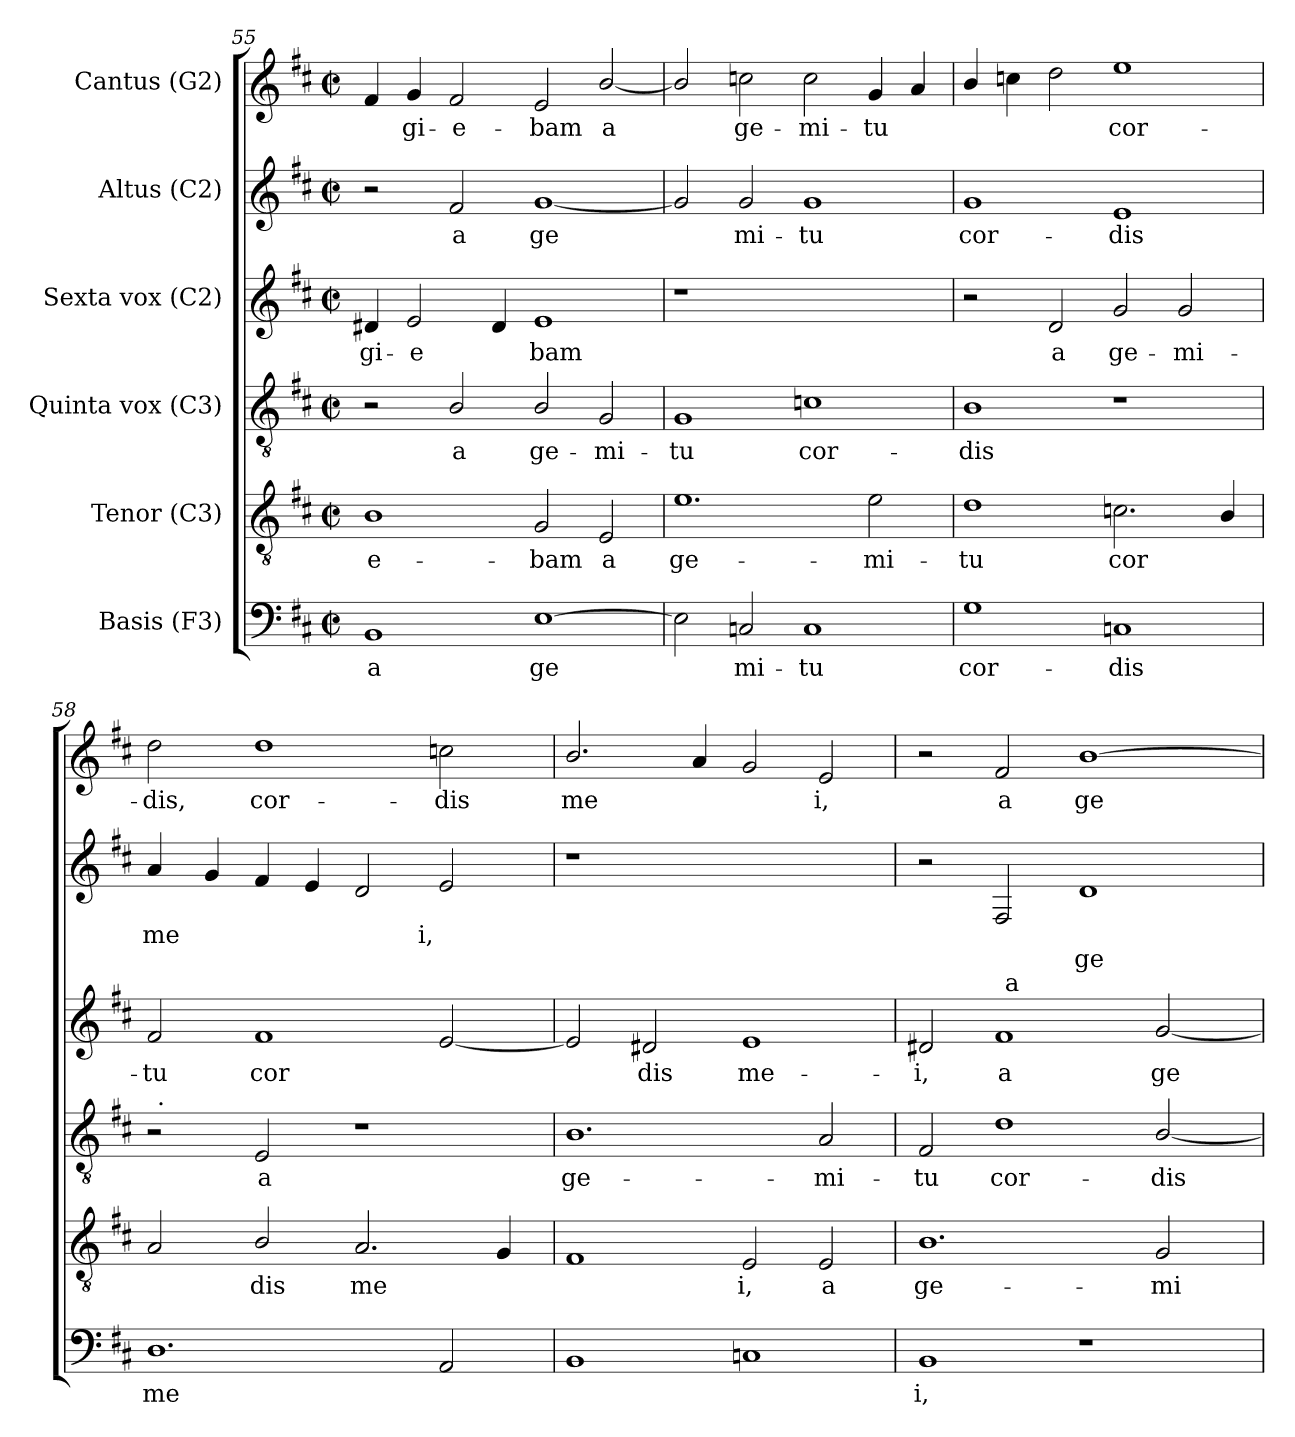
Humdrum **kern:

**kern	**text	**kern	**text	**kern	**text	**kern	**text	**kern	**text	**text	**kern	**text
*part6	*part6	*part5	*part5	*part4	*part4	*part3	*part3	*part2	*part2	*part2	*part1	*part1
*staff6	*staff6	*staff5	*staff5	*staff4	*staff4	*staff3	*staff3	*staff2	*staff2	*staff2	*staff1	*staff1
*I"Basis (F3)	*	*I"Tenor (C3)	*	*I"Quinta vox (C3)	*	*I"Sexta vox (C2)	*	*I"Altus (C2)	*	*	*I"Cantus (G2)	*
*clefF4	*	*clefGv2	*	*clefGv2	*	*clefG2	*	*clefG2	*	*	*clefG2	*
*k[f#c#]	*	*k[f#c#]	*	*k[f#c#]	*	*k[f#c#]	*	*k[f#c#]	*	*	*k[f#c#]	*
*D:	*	*D:	*	*D:	*	*D:	*	*D:	*	*	*D:	*
*M2/2	*	*M2/2	*	*M2/2	*	*M2/2	*	*M2/2	*	*	*M2/2	*
*met(c|)	*	*met(c|)	*	*met(c|)	*	*met(c|)	*	*met(c|)	*	*	*met(c|)	*
=55	=55	=55	=55	=55	=55	=55	=55	=55	=55	=55	=55	=55
!	!LO:LY:b:cj	!	!LO:LY:b:cj	!	!	!	!LO:LY:b:cj	!	!	!	!	!LO:LY:a:cj
1BB	a	1B	-e-	2r	.	4d#X/	-gi-	2r	.	.	4f#/	--
!	!	!	!	!	!	!	!LO:LY:b:cj	!	!	!	!	!LO:LY:a:cj
.	.	.	.	.	.	2e/	-e-	.	.	.	4g/	-gi-
!	!	!	!	!	!LO:LY:b:cj	!	!	!	!LO:LY:b:cj	!	!	!LO:LY:a:cj
.	.	.	.	2B/	a	.	.	2f#/	a	.	2f#/	-e-
!	!	!	!	!	!	!	!LO:LY:b:cj	!	!	!	!	!
.	.	.	.	.	.	4d#/	--	.	.	.	.	.
!	!LO:LY:b:cj	!	!LO:LY:b:cj	!	!LO:LY:b:cj	!	!LO:LY:b:cj	!	!LO:LY:b:cj	!	!	!LO:LY:a:cj
[<1E	ge-	2G/	-bam	2B/	ge-	1e	-bam	[<1g	ge-	.	2e/	-bam
!	!	!	!LO:LY:b:cj	!	!LO:LY:b:cj	!	!	!	!	!	!	!LO:LY:a:cj
.	.	2E/	a	2G/	-mi-	.	.	.	.	.	[<2b/	a
!!LO:PB:g=z
=56	=56	=56	=56	=56	=56	=56	=56	=56	=56	=56	=56	=56
!	!LO:LY:b:cj	!	!LO:LY:b:cj	!	!LO:LY:b:cj	!	!	!	!LO:LY:b:cj	!	!	!LO:LY:b:cj
2E\]	--	1.e	ge-	1G	-tu	1r	.	2g/]	--	.	2b/]	.
!	!LO:LY:b:cj	!	!	!	!	!	!	!	!LO:LY:b:cj	!	!	!LO:LY:b:cj
2Cn/	-mi-	.	.	.	.	.	.	2g/	-mi-	.	2ccn\	ge-
!	!LO:LY:b:cj	!	!	!	!LO:LY:b:cj	!	!	!	!LO:LY:b:cj	!	!	!LO:LY:b:cj
1C	-tu	.	.	1cn	cor-	1ryy	.	1g	-tu	.	2cc\	-mi-
!	!	!	!LO:LY:b:cj	!	!	!	!	!	!	!	!	!LO:LY:b:cj
.	.	2e\	-mi-	.	.	.	.	.	.	.	4g/	-tu
!	!	!	!	!	!	!	!	!	!	!	!	!LO:LY:b:cj
.	.	.	.	.	.	.	.	.	.	.	4a/	.
=57	=57	=57	=57	=57	=57	=57	=57	=57	=57	=57	=57	=57
!	!LO:LY:b:cj	!	!LO:LY:b:cj	!	!LO:LY:b:cj	!	!	!	!LO:LY:b:cj	!	!	!LO:LY:b:cj
1G	cor-	1d	-tu	1B	-dis	2r	.	1g	cor-	.	4b/	.
!	!	!	!	!	!	!	!	!	!	!	!	!LO:LY:b:cj
.	.	.	.	.	.	.	.	.	.	.	4cc\	.
!	!	!	!	!	!	!	!LO:LY:b:cj	!	!	!	!	!LO:LY:b:cj
.	.	.	.	.	.	2d/	a	.	.	.	2dd\	.
!	!LO:LY:b:cj	!	!LO:LY:b:cj	!	!	!	!LO:LY:b:cj	!	!LO:LY:b:cj	!	!	!LO:LY:b:cj
1Cn	-dis	2.cn\	cor-	1r	.	2g/	ge-	1e	-dis	.	1ee	cor-
!	!	!	!	!	!	!	!LO:LY:b:cj	!	!	!	!	!
.	.	.	.	.	.	2g/	-mi-	.	.	.	.	.
!	!	!	!LO:LY:b:cj	!	!	!	!	!	!	!	!	!
.	.	4B/	--	.	.	.	.	.	.	.	.	.
=58	=58	=58	=58	=58	=58	=58	=58	=58	=58	=58	=58	=58
!	!LO:LY:b:cj	!	!LO:LY:b:cj	!	!	!	!LO:LY:b:cj	!	!LO:LY:b:cj	!	!	!LO:LY:b:cj
*	*	*	*	*^	*	*	*	*	*	*	*	*
1.D	me-	2A/	--	2r	64ryy	.	2f#/	-tu	4a/	me-	.	2dd\	-dis,
!	!	!	!	!	!LO:TX:a:t=.	!	!	!	!	!	!	!	!
.	.	.	.	.	1ryy	.	.	.	.	.	.	.	.
!	!	!	!	!	!	!	!	!	!	!LO:LY:b:cj	!	!	!
.	.	.	.	.	.	.	.	.	4g/	--	.	.	.
!	!	!	!LO:LY:b:cj	!	!	!LO:LY:b:cj	!	!LO:LY:b:cj	!	!LO:LY:b:cj	!	!	!LO:LY:b:cj
.	.	2B/	-dis	2E/	.	a	1f#	cor-	4f#/	--	.	1dd	cor-
!	!	!	!	!	!	!	!	!	!	!LO:LY:b:cj	!	!	!
.	.	.	.	.	.	.	.	.	4e/	--	.	.	.
!	!	!	!LO:LY:b:cj	!	!	!	!	!	!	!LO:LY:b:cj	!	!	!
.	.	2.A/	me-	1r	.	.	.	.	2d/	--	.	.	.
.	.	.	.	.	2ryy	.	.	.	.	.	.	.	.
!	!LO:LY:b:cj	!	!	!	!	!	!	!LO:LY:b:cj	!	!LO:LY:b:cj	!	!	!LO:LY:b:cj
2AA/	--	.	.	.	.	.	[<2e/	--	2e/	-i,	.	2ccn\	-dis
.	.	.	.	.	4ryy	.	.	.	.	.	.	.	.
!	!	!	!LO:LY:b:cj	!	!	!	!	!	!	!	!	!	!
.	.	4G/	--	.	.	.	.	.	.	.	.	.	.
.	.	.	.	.	8...ryy	.	.	.	.	.	.	.	.
=59	=59	=59	=59	=59	=59	=59	=59	=59	=59	=59	=59	=59	=59
!	!LO:LY:b:cj	!	!LO:LY:b:cj	!	!	!LO:LY:b:cj	!	!LO:LY:b:cj	!	!	!	!	!LO:LY:b:cj
*	*	*	*	*v	*v	*	*	*	*	*	*	*	*
1BB	--	1F#	--	1.B	ge-	2e/]	--	1r	.	.	2.b/	me-
!	!	!	!	!	!	!	!LO:LY:b:cj	!	!	!	!	!
.	.	.	.	.	.	2d#X/	-dis	.	.	.	.	.
!	!	!	!	!	!	!	!	!	!	!	!	!LO:LY:b:cj
.	.	.	.	.	.	.	.	.	.	.	4a/	--
!	!LO:LY:b:cj	!	!LO:LY:b:cj	!	!	!	!LO:LY:b:cj	!	!	!	!	!LO:LY:b:cj
1Cn	--	2E/	-i,	.	.	1e	me-	1ryy	.	.	2g/	--
!	!	!	!LO:LY:b:cj	!	!LO:LY:b:cj	!	!	!	!	!	!	!LO:LY:b:cj
.	.	2E/	a	2A/	-mi-	.	.	.	.	.	2e/	-i,
!!LO:PB:g=z
=60	=60	=60	=60	=60	=60	=60	=60	=60	=60	=60	=60	=60
!	!LO:LY:b:cj	!	!LO:LY:b:cj	!	!LO:LY:b:cj	!	!LO:LY:b:cj	!	!	!	!	!
*	*	*	*	*	*	*^	*	*	*	*	*	*
1BB	-i,	1.B	ge-	2F#/	-tu	2d#X/	2ryy	-i,	2r	.	.	2r	.
!	!	!	!	!	!LO:LY:b:cj	!	!	!LO:LY:b:cj	!	!LO:LY:b:cj	!LO:LY:b:cj	!	!LO:LY:a:cj
.	.	.	.	1d	cor-	1f#	64ryy	a	2F#/	.	.	2f#/	a
!	!	!	!	!	!	!	!LO:TX:a:t=a	!	!	!	!	!	!
.	.	.	.	.	.	.	1ryy	.	.	.	.	.	.
!	!	!	!	!	!	!	!	!	!	!LO:LY:b:cj	!LO:LY:b:cj	!	!LO:LY:a:cj
1r	.	.	.	.	.	.	.	.	1d	.	ge-	[<1b	ge-
!	!	!	!LO:LY:b:cj	!	!LO:LY:b:cj	!	!	!LO:LY:b:cj	!	!	!	!	!
.	.	2G/	-mi-	[<2B/	-dis	[<2g/	.	ge-	.	.	.	.	.
.	.	.	.	.	.	.	4ryy	.	.	.	.	.	.
.	.	.	.	.	.	.	8...ryy	.	.	.	.	.	.
*	*	*	*	*	*	*v	*v	*	*	*	*	*	*
=	=	=	=	=	=	=	=	=	=	=	=	=
*-	*-	*-	*-	*-	*-	*-	*-	*-	*-	*-	*-	*-
